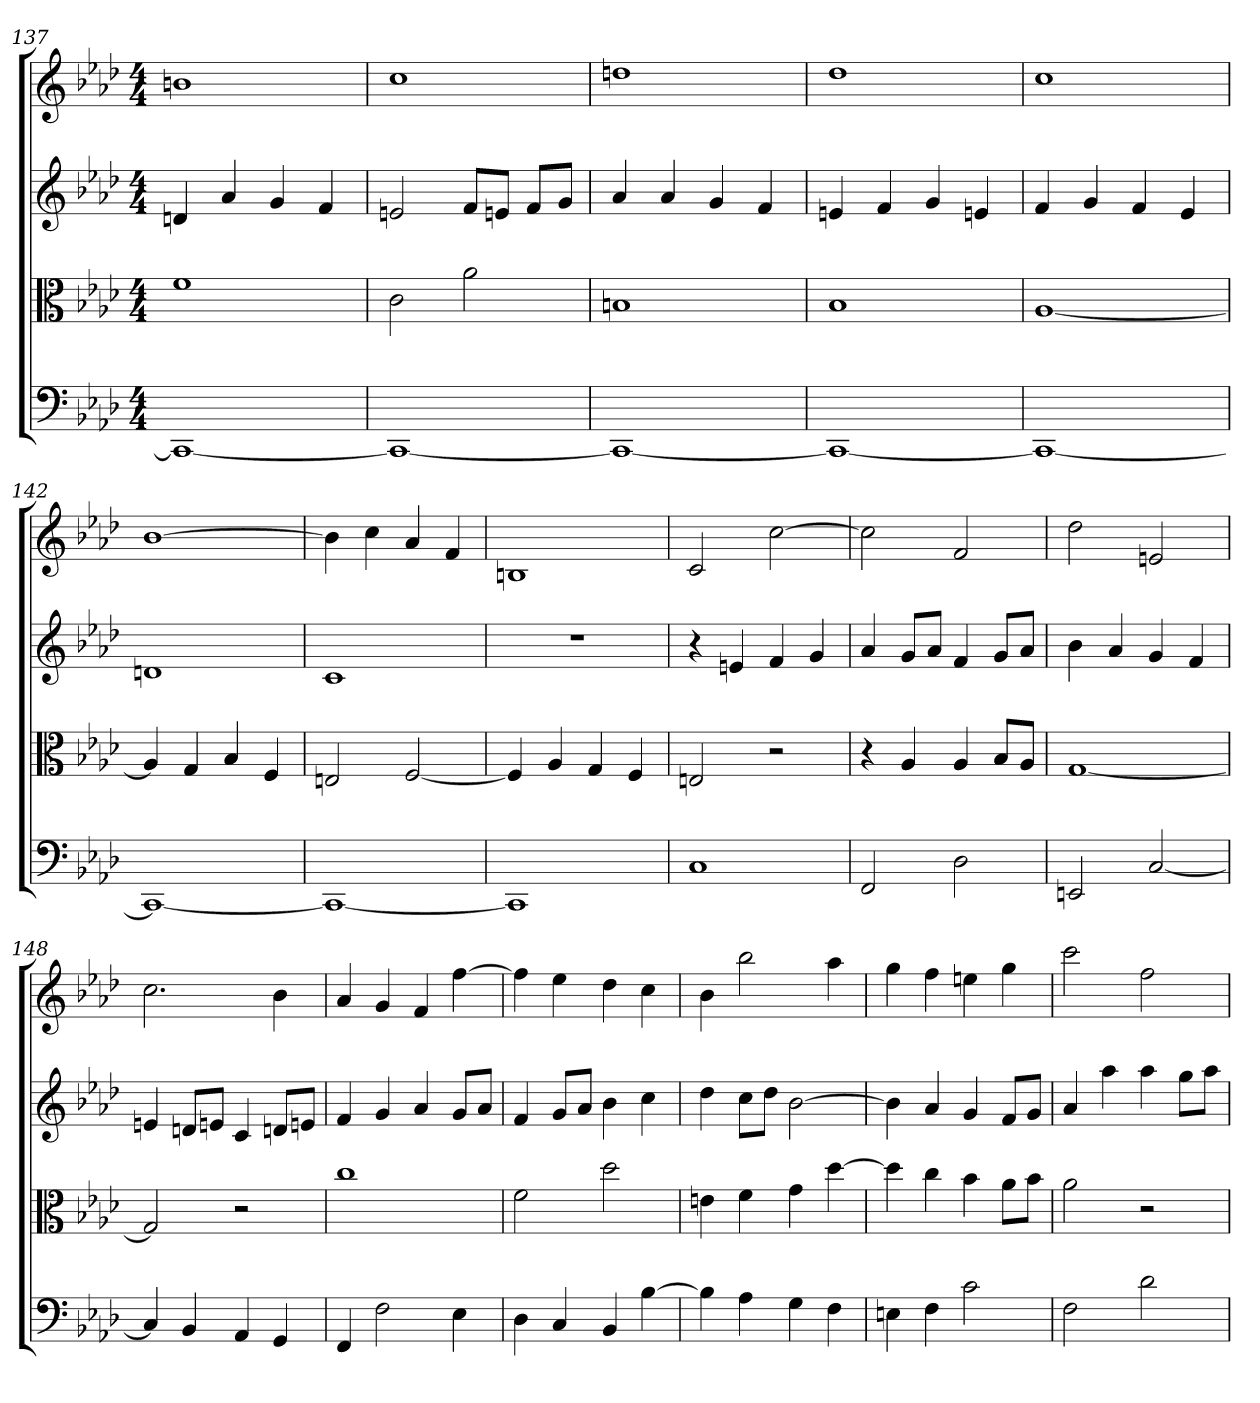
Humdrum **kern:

**kern	**kern	**kern	**kern
*part4	*part3	*part2	*part1
*staff4	*staff3	*staff2	*staff1
*clefF4	*clefC3	*clefG2	*clefG2
*k[b-e-a-d-]	*k[b-e-a-d-]	*k[b-e-a-d-]	*k[b-e-a-d-]
*M4/4	*M4/4	*M4/4	*M4/4
=137	=137	=137	=137
1CC_	1f	4dn	1bn
.	.	4a-	.
.	.	4g	.
.	.	4f	.
=138	=138	=138	=138
1CC_	2c	2en	1cc
.	2a-	8fL	.
.	.	8enJ	.
.	.	8fL	.
.	.	8gJ	.
=139	=139	=139	=139
1CC_	1Bn	4a-	1ddn
.	.	4a-	.
.	.	4g	.
.	.	4f	.
=140	=140	=140	=140
1CC_	1B-	4en	1dd-
.	.	4f	.
.	.	4g	.
.	.	4en	.
=141	=141	=141	=141
1CC_	[1A-	4f	1cc
.	.	4g	.
.	.	4f	.
.	.	4e-	.
=142	=142	=142	=142
1CC_	4A-]	1dn	[1b-
.	4G	.	.
.	4B-	.	.
.	4F	.	.
=143	=143	=143	=143
1CC_	2En	1c	4b-]
.	.	.	4cc
.	[2F	.	4a-
.	.	.	4f
=144	=144	=144	=144
1CC]	4F]	1r	1Bn
.	4A-	.	.
.	4G	.	.
.	4F	.	.
=145	=145	=145	=145
1C	2En	4r	2c
.	.	4en	.
.	2r	4f	[2cc
.	.	4g	.
=146	=146	=146	=146
2FF	4r	4a-	2cc]
.	4A-	8gL	.
.	.	8a-J	.
2D-	4A-	4f	2f
.	8B-L	8gL	.
.	8A-J	8a-J	.
=147	=147	=147	=147
2EEn	[1G	4b-	2dd-
.	.	4a-	.
[2C	.	4g	2en
.	.	4f	.
=148	=148	=148	=148
4C]	2G]	4en	2.cc
4BB-	.	8dnL	.
.	.	8enJ	.
4AA-	2r	4c	.
4GG	.	8dnL	4b-
.	.	8enJ	.
=149	=149	=149	=149
4FF	1cc	4f	4a-
2F	.	4g	4g
.	.	4a-	4f
4E-	.	8gL	[4ff
.	.	8a-J	.
=150	=150	=150	=150
4D-	2f	4f	4ff]
4C	.	8gL	4ee-
.	.	8a-J	.
4BB-	2dd-	4b-	4dd-
[4B-	.	4cc	4cc
=151	=151	=151	=151
4B-]	4en	4dd-	4b-
4A-	4f	8ccL	2bb-
.	.	8dd-J	.
4G	4g	[2b-	.
4F	[4dd-	.	4aa-
=152	=152	=152	=152
4En	4dd-]	4b-]	4gg
4F	4cc	4a-	4ff
2c	4b-	4g	4een
.	8a-L	8fL	4gg
.	8b-J	8gJ	.
=153	=153	=153	=153
2F	2a-	4a-	2ccc
.	.	4aa-	.
2d-	2r	4aa-	2ff
.	.	8ggL	.
.	.	8aa-J	.
=	=	=	=
*-	*-	*-	*-
